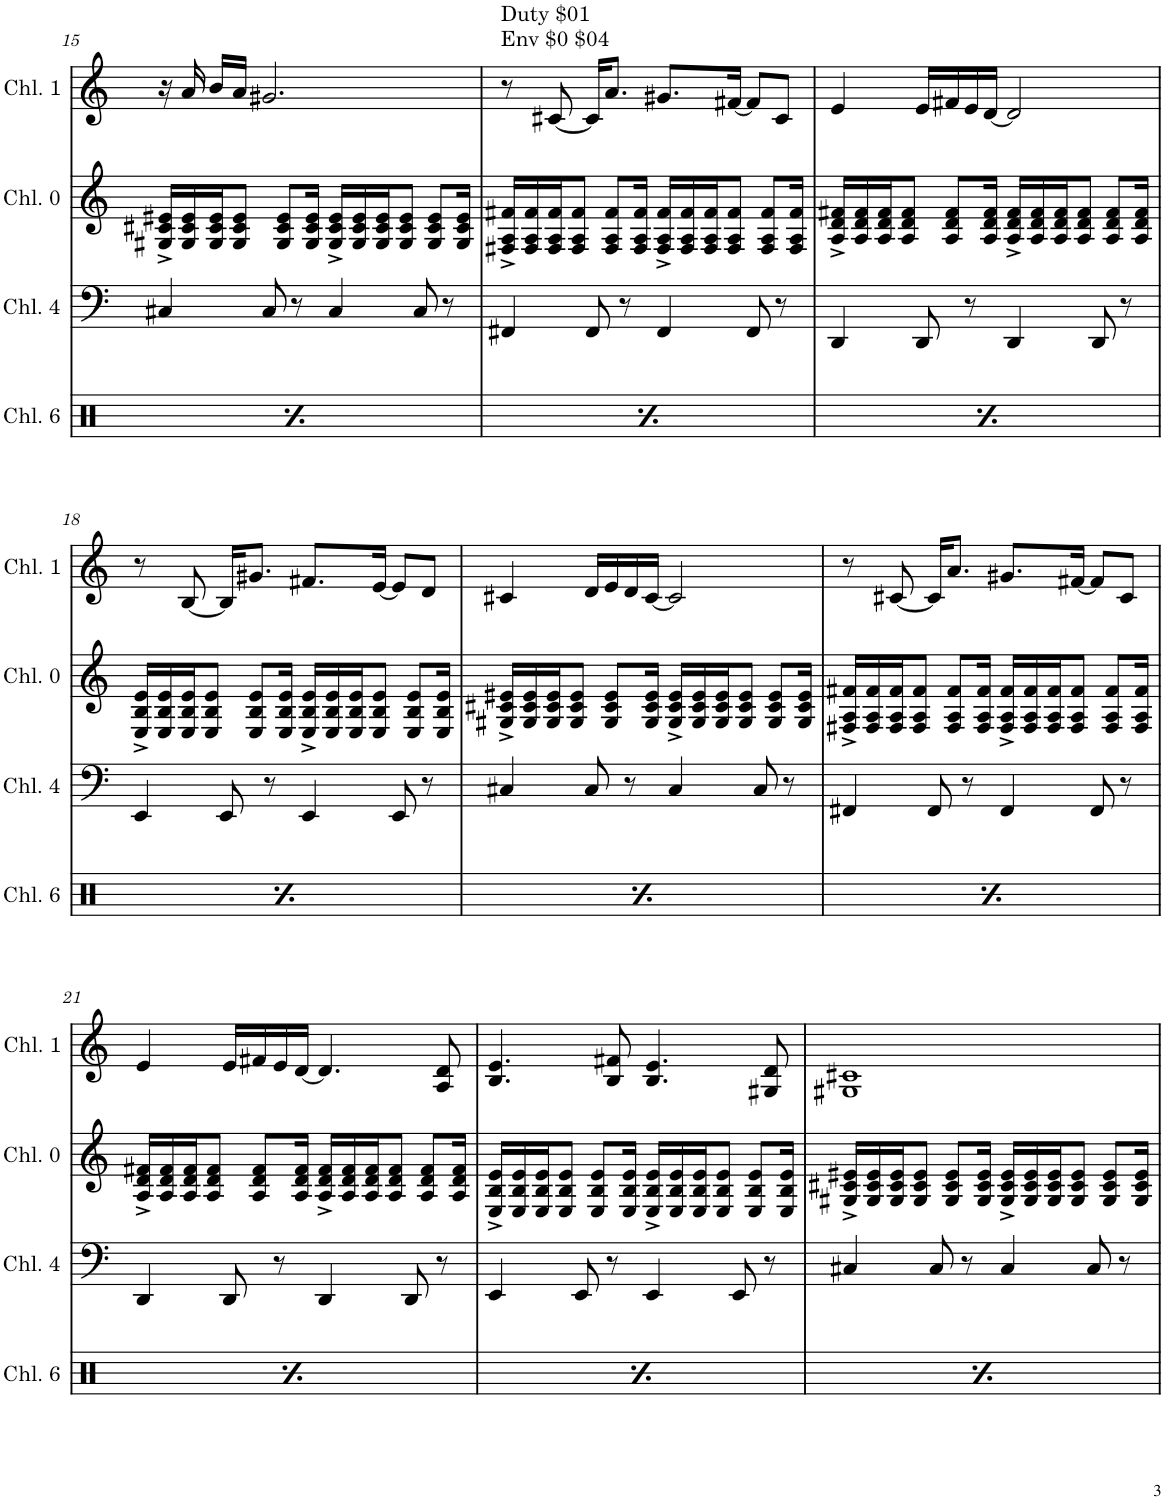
**kern	**dynam	**kern	**kern	**kern
*part4	*part4	*part3	*part2	*part1
*staff4	*staff4	*staff3	*staff2	*staff1
*I"Channel 6	*	*I"Channel 4	*I"Channel 0	*I"Channel 1
*I'Chl. 6	*	*I'Chl. 4	*I'Chl. 0	*I'Chl. 1
!!LO:PB:g=z
*clefX	*	*clefF4	*clefG2	*clefG2
*k[]	*	*k[]	*k[]	*k[]
*M4/4	*	*M4/4	*M4/4	*M4/4
*met(c)	*	*met(c)	*met(c)	*met(c)
=15	=15	=15	=15	=15
!	!LO:DY:b	!	!	!
16Rff^/LL	p	4C#X/	16G#X/^ 16c#X/^ 16e#X/^LL	16r
16Rff/	.	.	16G#/ 16c#/ 16e#/	16a/
16Rff/	.	.	16G#/ 16c#/ 16e#/J	16b/LL
16Rff^/JJ	.	.	8G#/ 8c#/ 8e#/J	16a/JJ
16Rff/LL	.	8C#/	.	2.g#X/
16Rff/	.	.	8G#/ 8c#/ 8e#/L	.
16Rff^/	.	8r	.	.
16Rff/JJ	.	.	16G#/ 16c#/ 16e#/Jk	.
16Rff^/LL	.	4C#/	16G#/^ 16c#/^ 16e#/^LL	.
16Rff/	.	.	16G#/ 16c#/ 16e#/	.
16Rff/	.	.	16G#/ 16c#/ 16e#/J	.
16Rff^/JJ	.	.	8G#/ 8c#/ 8e#/J	.
16Rff^/LL	.	8C#/	.	.
16Rff/	.	.	8G#/ 8c#/ 8e#/L	.
16Rff/	.	8r	.	.
16Rff^/JJ	.	.	16G#/ 16c#/ 16e#/Jk	.
=16	=16	=16	=16	=16
!	!	!	!	!LO:TX:a:t=Duty $01
!	!	!	!	!LO:TX:a:t=Env $0 $04
!	!LO:DY:b	!	!	!
16Rff^/LL	p	4FF#X/	16F#X/^ 16A/^ 16f#X/^LL	8r
16Rff/	.	.	16F#/ 16A/ 16f#/	.
16Rff/	.	.	16F#/ 16A/ 16f#/J	[8c#X/
16Rff^/JJ	.	.	8F#/ 8A/ 8f#/J	.
16Rff/LL	.	8FF#/	.	16c#/KL]
16Rff/	.	.	8F#/ 8A/ 8f#/L	8.a/J
16Rff^/	.	8r	.	.
16Rff/JJ	.	.	16F#/ 16A/ 16f#/Jk	.
16Rff^/LL	.	4FF#/	16F#/^ 16A/^ 16f#/^LL	8.g#X/L
16Rff/	.	.	16F#/ 16A/ 16f#/	.
16Rff/	.	.	16F#/ 16A/ 16f#/J	.
16Rff^/JJ	.	.	8F#/ 8A/ 8f#/J	[16f#X/Jk
16Rff^/LL	.	8FF#/	.	8f#/L]
16Rff/	.	.	8F#/ 8A/ 8f#/L	.
16Rff/	.	8r	.	8c#/J
16Rff^/JJ	.	.	16F#/ 16A/ 16f#/Jk	.
=17	=17	=17	=17	=17
!	!LO:DY:b	!	!	!
16Rff^/LL	p	4DD/	16A/^ 16d/^ 16f#X/^LL	4e/
16Rff/	.	.	16A/ 16d/ 16f#/	.
16Rff/	.	.	16A/ 16d/ 16f#/J	.
16Rff^/JJ	.	.	8A/ 8d/ 8f#/J	.
16Rff/LL	.	8DD/	.	16e/LL
16Rff/	.	.	8A/ 8d/ 8f#/L	16f#X/
16Rff^/	.	8r	.	16e/
16Rff/JJ	.	.	16A/ 16d/ 16f#/Jk	[16d/JJ
16Rff^/LL	.	4DD/	16A/^ 16d/^ 16f#/^LL	2d/]
16Rff/	.	.	16A/ 16d/ 16f#/	.
16Rff/	.	.	16A/ 16d/ 16f#/J	.
16Rff^/JJ	.	.	8A/ 8d/ 8f#/J	.
16Rff^/LL	.	8DD/	.	.
16Rff/	.	.	8A/ 8d/ 8f#/L	.
16Rff/	.	8r	.	.
16Rff^/JJ	.	.	16A/ 16d/ 16f#/Jk	.
!!LO:LB:g=z
=18	=18	=18	=18	=18
!	!LO:DY:b	!	!	!
16Rff^/LL	p	4EE/	16E/^ 16B/^ 16e/^LL	8r
16Rff/	.	.	16E/ 16B/ 16e/	.
16Rff/	.	.	16E/ 16B/ 16e/J	[8B/
16Rff^/JJ	.	.	8E/ 8B/ 8e/J	.
16Rff/LL	.	8EE/	.	16B/KL]
16Rff/	.	.	8E/ 8B/ 8e/L	8.g#X/J
16Rff^/	.	8r	.	.
16Rff/JJ	.	.	16E/ 16B/ 16e/Jk	.
16Rff^/LL	.	4EE/	16E/^ 16B/^ 16e/^LL	8.f#X/L
16Rff/	.	.	16E/ 16B/ 16e/	.
16Rff/	.	.	16E/ 16B/ 16e/J	.
16Rff^/JJ	.	.	8E/ 8B/ 8e/J	[16e/Jk
16Rff^/LL	.	8EE/	.	8e/L]
16Rff/	.	.	8E/ 8B/ 8e/L	.
16Rff/	.	8r	.	8d/J
16Rff^/JJ	.	.	16E/ 16B/ 16e/Jk	.
=19	=19	=19	=19	=19
!	!LO:DY:b	!	!	!
16Rff^/LL	p	4C#X/	16G#X/^ 16c#X/^ 16e#X/^LL	4c#X/
16Rff/	.	.	16G#/ 16c#/ 16e#/	.
16Rff/	.	.	16G#/ 16c#/ 16e#/J	.
16Rff^/JJ	.	.	8G#/ 8c#/ 8e#/J	.
16Rff/LL	.	8C#/	.	16d/LL
16Rff/	.	.	8G#/ 8c#/ 8e#/L	16e/
16Rff^/	.	8r	.	16d/
16Rff/JJ	.	.	16G#/ 16c#/ 16e#/Jk	[16c#/JJ
16Rff^/LL	.	4C#/	16G#/^ 16c#/^ 16e#/^LL	2c#/]
16Rff/	.	.	16G#/ 16c#/ 16e#/	.
16Rff/	.	.	16G#/ 16c#/ 16e#/J	.
16Rff^/JJ	.	.	8G#/ 8c#/ 8e#/J	.
16Rff^/LL	.	8C#/	.	.
16Rff/	.	.	8G#/ 8c#/ 8e#/L	.
16Rff/	.	8r	.	.
16Rff^/JJ	.	.	16G#/ 16c#/ 16e#/Jk	.
=20	=20	=20	=20	=20
!	!LO:DY:b	!	!	!
16Rff^/LL	p	4FF#X/	16F#X/^ 16A/^ 16f#X/^LL	8r
16Rff/	.	.	16F#/ 16A/ 16f#/	.
16Rff/	.	.	16F#/ 16A/ 16f#/J	[8c#X/
16Rff^/JJ	.	.	8F#/ 8A/ 8f#/J	.
16Rff/LL	.	8FF#/	.	16c#/KL]
16Rff/	.	.	8F#/ 8A/ 8f#/L	8.a/J
16Rff^/	.	8r	.	.
16Rff/JJ	.	.	16F#/ 16A/ 16f#/Jk	.
16Rff^/LL	.	4FF#/	16F#/^ 16A/^ 16f#/^LL	8.g#X/L
16Rff/	.	.	16F#/ 16A/ 16f#/	.
16Rff/	.	.	16F#/ 16A/ 16f#/J	.
16Rff^/JJ	.	.	8F#/ 8A/ 8f#/J	[16f#X/Jk
16Rff^/LL	.	8FF#/	.	8f#/L]
16Rff/	.	.	8F#/ 8A/ 8f#/L	.
16Rff/	.	8r	.	8c#/J
16Rff^/JJ	.	.	16F#/ 16A/ 16f#/Jk	.
!!LO:LB:g=z
=21	=21	=21	=21	=21
!	!LO:DY:b	!	!	!
16Rff^/LL	p	4DD/	16A/^ 16d/^ 16f#X/^LL	4e/
16Rff/	.	.	16A/ 16d/ 16f#/	.
16Rff/	.	.	16A/ 16d/ 16f#/J	.
16Rff^/JJ	.	.	8A/ 8d/ 8f#/J	.
16Rff/LL	.	8DD/	.	16e/LL
16Rff/	.	.	8A/ 8d/ 8f#/L	16f#X/
16Rff^/	.	8r	.	16e/
16Rff/JJ	.	.	16A/ 16d/ 16f#/Jk	[16d/JJ
16Rff^/LL	.	4DD/	16A/^ 16d/^ 16f#/^LL	4.d/]
16Rff/	.	.	16A/ 16d/ 16f#/	.
16Rff/	.	.	16A/ 16d/ 16f#/J	.
16Rff^/JJ	.	.	8A/ 8d/ 8f#/J	.
16Rff^/LL	.	8DD/	.	.
16Rff/	.	.	8A/ 8d/ 8f#/L	.
16Rff/	.	8r	.	8A/ 8d/
16Rff^/JJ	.	.	16A/ 16d/ 16f#/Jk	.
=22	=22	=22	=22	=22
!	!LO:DY:b	!	!	!
16Rff^/LL	p	4EE/	16E/^ 16B/^ 16e/^LL	4.B/ 4.e/
16Rff/	.	.	16E/ 16B/ 16e/	.
16Rff/	.	.	16E/ 16B/ 16e/J	.
16Rff^/JJ	.	.	8E/ 8B/ 8e/J	.
16Rff/LL	.	8EE/	.	.
16Rff/	.	.	8E/ 8B/ 8e/L	.
16Rff^/	.	8r	.	8B/ 8f#X/
16Rff/JJ	.	.	16E/ 16B/ 16e/Jk	.
16Rff^/LL	.	4EE/	16E/^ 16B/^ 16e/^LL	4.B/ 4.e/
16Rff/	.	.	16E/ 16B/ 16e/	.
16Rff/	.	.	16E/ 16B/ 16e/J	.
16Rff^/JJ	.	.	8E/ 8B/ 8e/J	.
16Rff^/LL	.	8EE/	.	.
16Rff/	.	.	8E/ 8B/ 8e/L	.
16Rff/	.	8r	.	8G#X/ 8d/
16Rff^/JJ	.	.	16E/ 16B/ 16e/Jk	.
=23	=23	=23	=23	=23
!	!LO:DY:b	!	!	!
16Rff^/LL	p	4C#X/	16G#X/^ 16c#X/^ 16e#X/^LL	1G#X 1c#X
16Rff/	.	.	16G#/ 16c#/ 16e#/	.
16Rff/	.	.	16G#/ 16c#/ 16e#/J	.
16Rff^/JJ	.	.	8G#/ 8c#/ 8e#/J	.
16Rff/LL	.	8C#/	.	.
16Rff/	.	.	8G#/ 8c#/ 8e#/L	.
16Rff^/	.	8r	.	.
16Rff/JJ	.	.	16G#/ 16c#/ 16e#/Jk	.
16Rff^/LL	.	4C#/	16G#/^ 16c#/^ 16e#/^LL	.
16Rff/	.	.	16G#/ 16c#/ 16e#/	.
16Rff/	.	.	16G#/ 16c#/ 16e#/J	.
16Rff^/JJ	.	.	8G#/ 8c#/ 8e#/J	.
16Rff^/LL	.	8C#/	.	.
16Rff/	.	.	8G#/ 8c#/ 8e#/L	.
16Rff/	.	8r	.	.
16Rff^/JJ	.	.	16G#/ 16c#/ 16e#/Jk	.
=	=	=	=	=
*-	*-	*-	*-	*-
